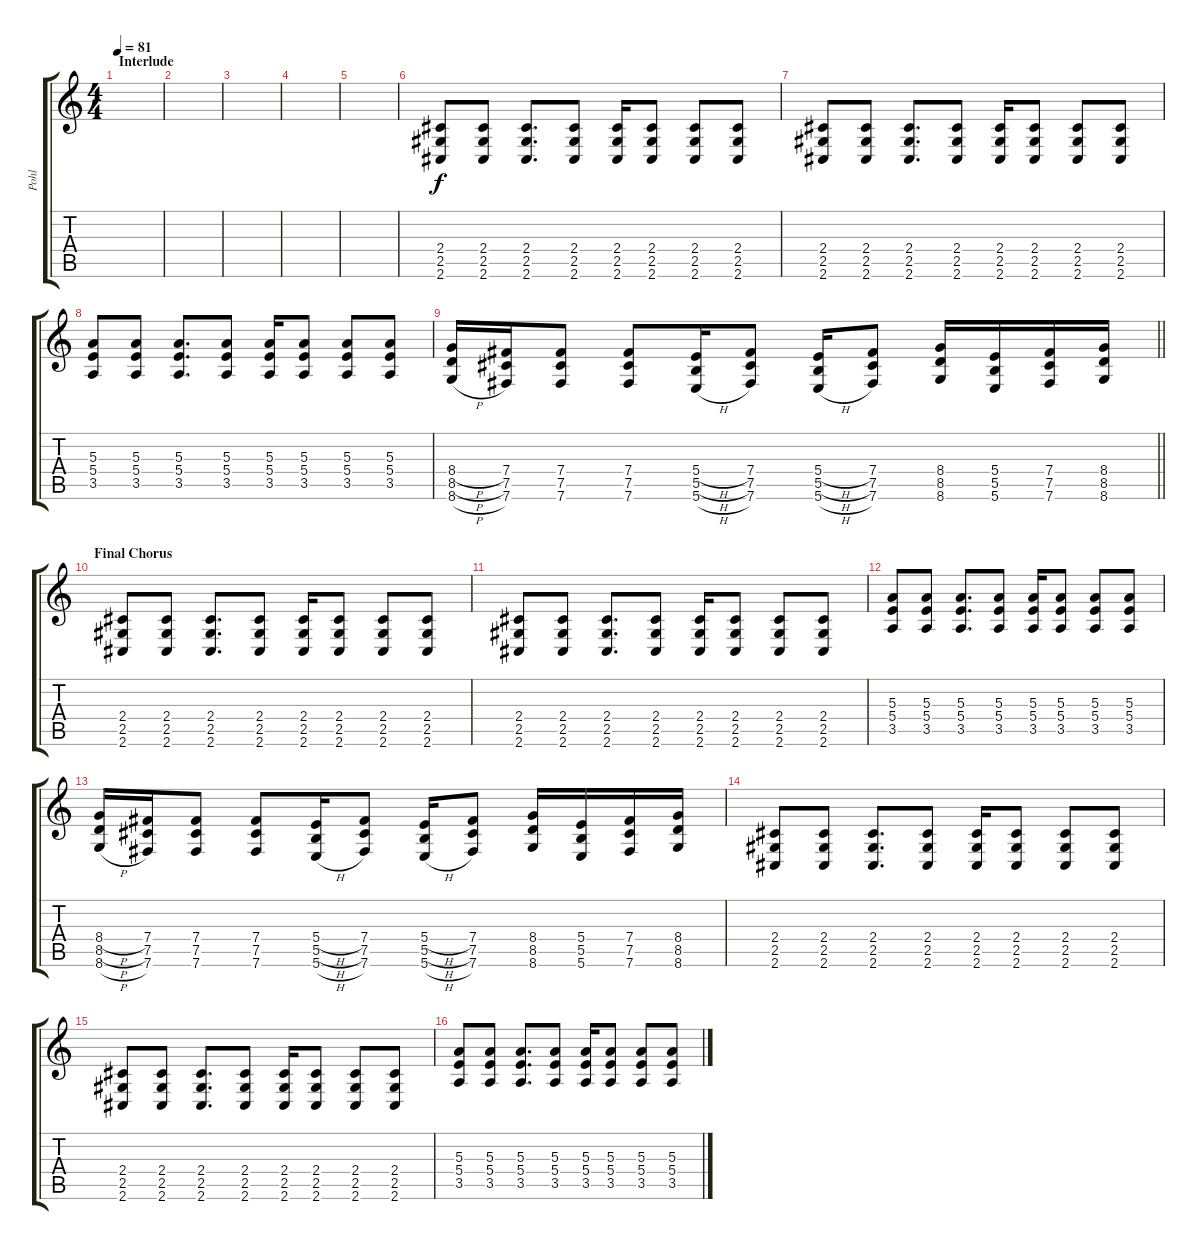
\track ("Pohl" "Pohl") {instrument distortionguitar}
\staff {score tabs}
\tuning (Db4 Ab3 E3 B2 Gb2 B1) {hide}
\ts (4 4)
\section ("" "Interlude")
\tempo 81
\clef g2
\ks c
|
|
|
|
|
(2.4 2.5 2.6).8{volume 15 balance 8} (2.4 2.5 2.6).8 (2.4 2.5 2.6).8{d} (2.4 2.5 2.6).8 (2.4 2.5 2.6).16 (2.4 2.5 2.6).8 (2.4 2.5 2.6).8 (2.4 2.5 2.6).8 |
(2.4 2.5 2.6).8 (2.4 2.5 2.6).8 (2.4 2.5 2.6).8{d} (2.4 2.5 2.6).8 (2.4 2.5 2.6).16 (2.4 2.5 2.6).8 (2.4 2.5 2.6).8 (2.4 2.5 2.6).8 |
(5.3 5.4 3.5).8 (5.3 5.4 3.5).8 (5.3 5.4 3.5).8{d} (5.3 5.4 3.5).8 (5.3 5.4 3.5).16 (5.3 5.4 3.5).8 (5.3 5.4 3.5).8 (5.3 5.4 3.5).8 |
\barLineRight lightlight
(8.4{h} 8.5{h} 8.6{h}).16 (7.4 7.5 7.6).16 (7.4 7.5 7.6).8 (7.4 7.5 7.6).8 (5.4{h} 5.5{h} 5.6{h}).16 (7.4 7.5 7.6).8 (5.4{h} 5.5{h} 5.6{h}).16 (7.4 7.5 7.6).8 (8.4 8.5 8.6).16 (5.4 5.5 5.6).16 (7.4 7.5 7.6).16 (8.4 8.5 8.6).16 |
\section ("" "Final Chorus")
(2.4 2.5 2.6).8 (2.4 2.5 2.6).8 (2.4 2.5 2.6).8{d} (2.4 2.5 2.6).8 (2.4 2.5 2.6).16 (2.4 2.5 2.6).8 (2.4 2.5 2.6).8 (2.4 2.5 2.6).8 |
(2.4 2.5 2.6).8 (2.4 2.5 2.6).8 (2.4 2.5 2.6).8{d} (2.4 2.5 2.6).8 (2.4 2.5 2.6).16 (2.4 2.5 2.6).8 (2.4 2.5 2.6).8 (2.4 2.5 2.6).8 |
(5.3 5.4 3.5).8 (5.3 5.4 3.5).8 (5.3 5.4 3.5).8{d} (5.3 5.4 3.5).8 (5.3 5.4 3.5).16 (5.3 5.4 3.5).8 (5.3 5.4 3.5).8 (5.3 5.4 3.5).8 |
(8.4{h} 8.5{h} 8.6{h}).16 (7.4 7.5 7.6).16 (7.4 7.5 7.6).8 (7.4 7.5 7.6).8 (5.4{h} 5.5{h} 5.6{h}).16 (7.4 7.5 7.6).8 (5.4{h} 5.5{h} 5.6{h}).16 (7.4 7.5 7.6).8 (8.4 8.5 8.6).16 (5.4 5.5 5.6).16 (7.4 7.5 7.6).16 (8.4 8.5 8.6).16 |
(2.4 2.5 2.6).8 (2.4 2.5 2.6).8 (2.4 2.5 2.6).8{d} (2.4 2.5 2.6).8 (2.4 2.5 2.6).16 (2.4 2.5 2.6).8 (2.4 2.5 2.6).8 (2.4 2.5 2.6).8 |
(2.4 2.5 2.6).8 (2.4 2.5 2.6).8 (2.4 2.5 2.6).8{d} (2.4 2.5 2.6).8 (2.4 2.5 2.6).16 (2.4 2.5 2.6).8 (2.4 2.5 2.6).8 (2.4 2.5 2.6).8 |
(5.3 5.4 3.5).8 (5.3 5.4 3.5).8 (5.3 5.4 3.5).8{d} (5.3 5.4 3.5).8 (5.3 5.4 3.5).16 (5.3 5.4 3.5).8 (5.3 5.4 3.5).8 (5.3 5.4 3.5).8
